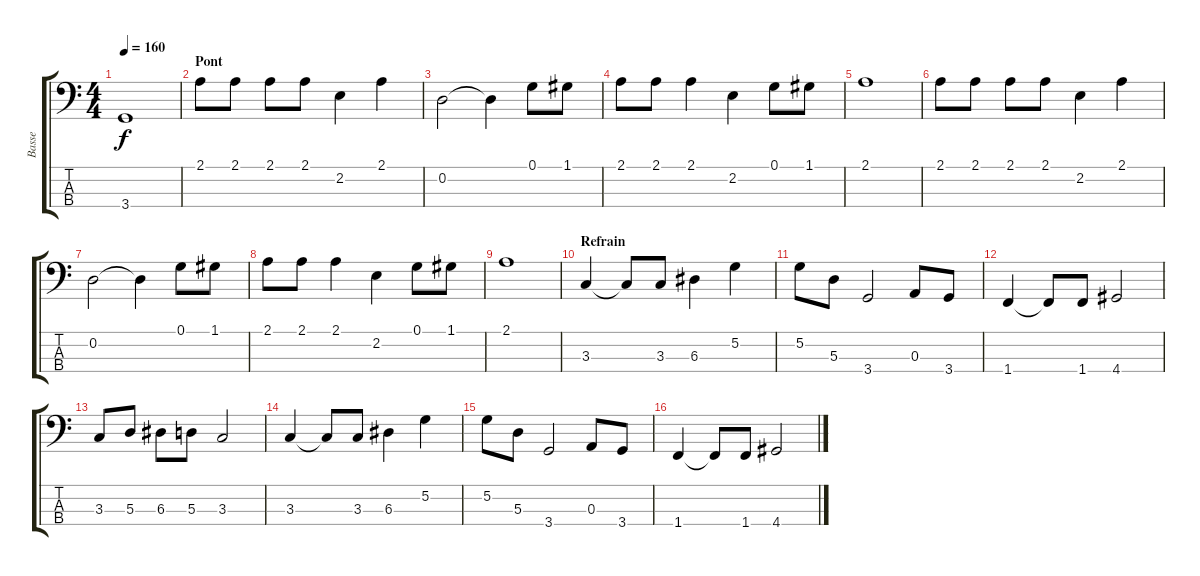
\track ("Basse" "Basse") {instrument electricbassfinger}
\staff {score tabs}
\tuning (G2 D2 A1 E1) {hide}
\ts (4 4)
\tempo 160
\clef f4
\ks c
3.4.1{dy f} |
\section ("" "Pont")
2.1.8 2.1.8 2.1.8 2.1.8 2.2.4 2.1.4 |
0.2.2 0.2{t}.4 0.1.8 1.1.8 |
2.1.8 2.1.8 2.1.4 2.2.4 0.1.8 1.1.8 |
2.1.1 |
2.1.8 2.1.8 2.1.8 2.1.8 2.2.4 2.1.4 |
0.2.2 0.2{t}.4 0.1.8 1.1.8 |
2.1.8 2.1.8 2.1.4 2.2.4 0.1.8 1.1.8 |
2.1.1 |
\section ("" "Refrain")
3.3.4 3.3{t}.8 3.3.8 6.3.4 5.2.4 |
5.2.8 5.3.8 3.4.2 0.3.8 3.4.8 |
1.4.4 1.4{t}.8 1.4.8 4.4.2 |
3.3.8 5.3.8 6.3.8 5.3.8 3.3.2 |
3.3.4 3.3{t}.8 3.3.8 6.3.4 5.2.4 |
5.2.8 5.3.8 3.4.2 0.3.8 3.4.8 |
1.4.4 1.4{t}.8 1.4.8 4.4.2
